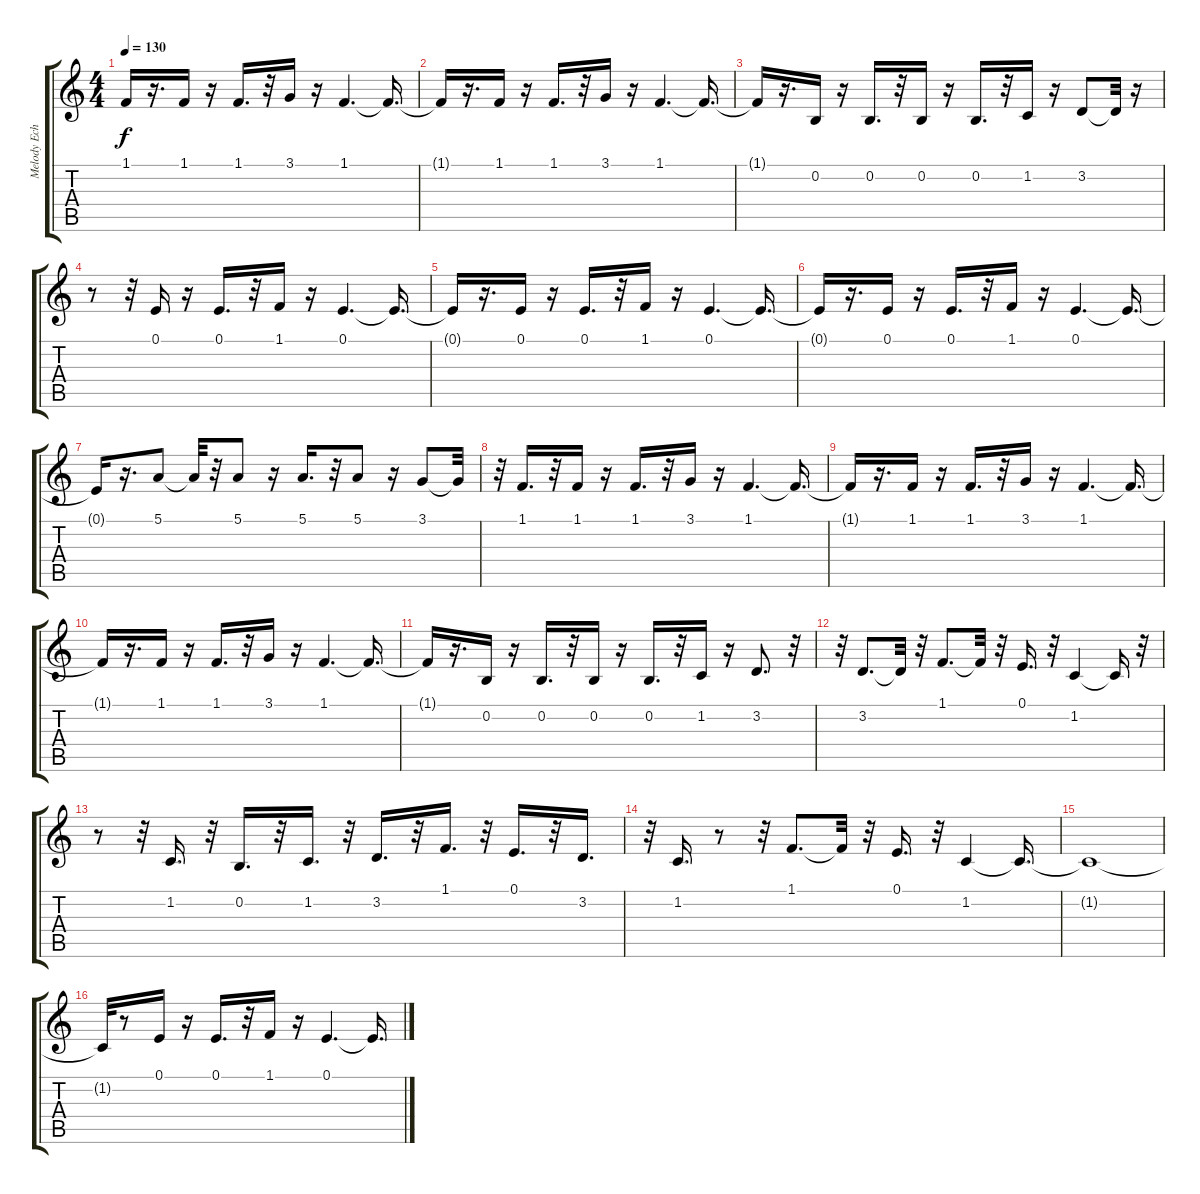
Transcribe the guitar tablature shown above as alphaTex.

\track ("Melody Echo." "Melody Ech") {instrument cello}
\staff {score tabs}
\tuning (E4 B3 G3 D3 A2 E2) {hide}
\ts (4 4)
\tempo 130
\clef g2
\ks c
1.1{t}.16{dy f} r.16{d} 1.1.16 r.16 1.1.16{d} r.32 3.1.16 r.16 1.1.4{d} 1.1{t}.16{d} |
1.1{t}.16 r.16{d} 1.1.16 r.16 1.1.16{d} r.32 3.1.16 r.16 1.1.4{d} 1.1{t}.16{d} |
1.1{t}.16 r.16{d} 0.2.16 r.16 0.2.16{d} r.32 0.2.16 r.16 0.2.16{d} r.32 1.2.16 r.16 3.2.8 3.2{t}.32 r.16 |
r.8 r.32 0.1.16 r.16 0.1.16{d} r.32 1.1.16 r.16 0.1.4{d} 0.1{t}.16{d} |
0.1{t}.16 r.16{d} 0.1.16 r.16 0.1.16{d} r.32 1.1.16 r.16 0.1.4{d} 0.1{t}.16{d} |
0.1{t}.16 r.16{d} 0.1.16 r.16 0.1.16{d} r.32 1.1.16 r.16 0.1.4{d} 0.1{t}.16{d} |
0.1{t}.16 r.16{d} 5.1.8 5.1{t}.32 r.32 5.1.8 r.16 5.1.16{d} r.32 5.1.8 r.16 3.1.8 3.1{t}.32 |
r.32 1.1.16{d} r.32 1.1.16 r.16 1.1.16{d} r.32 3.1.16 r.16 1.1.4{d} 1.1{t}.16{d} |
1.1{t}.16 r.16{d} 1.1.16 r.16 1.1.16{d} r.32 3.1.16 r.16 1.1.4{d} 1.1{t}.16{d} |
1.1{t}.16 r.16{d} 1.1.16 r.16 1.1.16{d} r.32 3.1.16 r.16 1.1.4{d} 1.1{t}.16{d} |
1.1{t}.16 r.16{d} 0.2.16 r.16 0.2.16{d} r.32 0.2.16 r.16 0.2.16{d} r.32 1.2.16 r.16 3.2.8{d} r.32 |
r.32 3.2.8{d} 3.2{t}.32 r.32 1.1.8{d} 1.1{t}.32 r.32 0.1.16{d} r.32 1.2.4 1.2{t}.16 r.32 |
r.8 r.32 1.2.16{d} r.32 0.2.16{d} r.32 1.2.16{d} r.32 3.2.16{d} r.32 1.1.16{d} r.32 0.1.16{d} r.32 3.2.16{d} |
r.32 1.2.16{d} r.8 r.32 1.1.8{d} 1.1{t}.32 r.32 0.1.16{d} r.32 1.2.4 1.2{t}.16{d} |
1.2{t}.1 |
1.2{t}.32 r.8 0.1.16 r.16 0.1.16{d} r.32 1.1.16 r.16 0.1.4{d} 0.1{t}.16{d}
